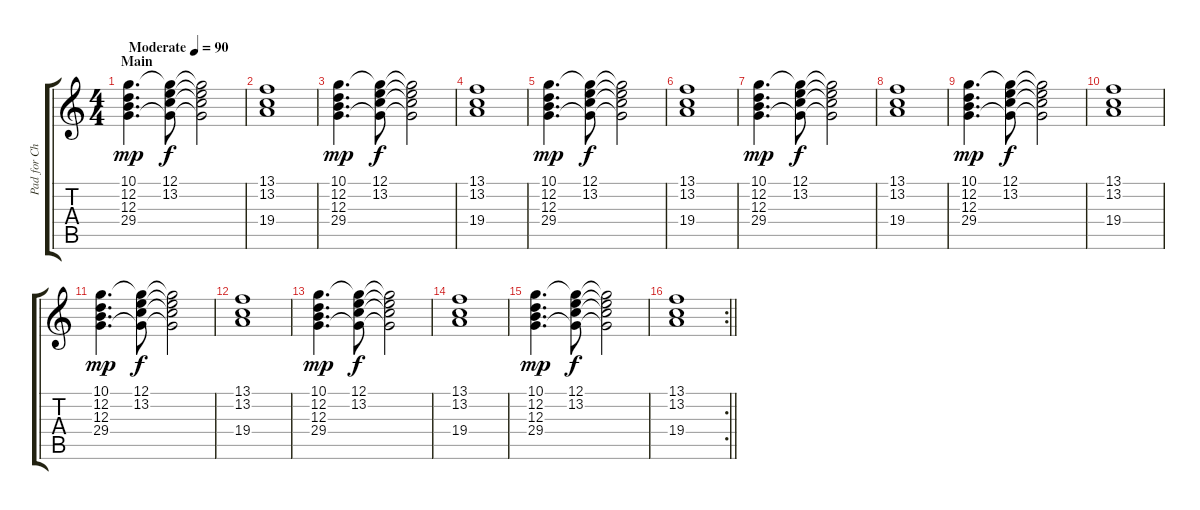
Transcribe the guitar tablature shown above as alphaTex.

\track ("Pad for Choir Ahh" "Pad for Ch") {instrument pad2warm}
\staff {score tabs}
\tuning (E4 B3 G3 D3 A2 E2) {hide}
\ts (4 4)
\section ("" "Main")
\tempo (90 "Moderate")
\clef g2
\ks c
(10.1 12.2 12.3 29.4).4{d dy mp instrument pad2warm} (12.1 13.2 12.3{t} 29.4{t}).8{dy f} (12.1{t} 13.2{t} 12.3{t} 29.4{t}).2 |
(13.1 13.2 19.4).1 |
(10.1 12.2 12.3 29.4).4{d dy mp} (12.1 13.2 12.3{t} 29.4{t}).8{dy f} (12.1{t} 13.2{t} 12.3{t} 29.4{t}).2 |
(13.1 13.2 19.4).1 |
(10.1 12.2 12.3 29.4).4{d dy mp} (12.1 13.2 12.3{t} 29.4{t}).8{dy f} (12.1{t} 13.2{t} 12.3{t} 29.4{t}).2 |
(13.1 13.2 19.4).1 |
(10.1 12.2 12.3 29.4).4{d dy mp} (12.1 13.2 12.3{t} 29.4{t}).8{dy f} (12.1{t} 13.2{t} 12.3{t} 29.4{t}).2 |
(13.1 13.2 19.4).1 |
(10.1 12.2 12.3 29.4).4{d dy mp} (12.1 13.2 12.3{t} 29.4{t}).8{dy f} (12.1{t} 13.2{t} 12.3{t} 29.4{t}).2 |
(13.1 13.2 19.4).1 |
(10.1 12.2 12.3 29.4).4{d dy mp} (12.1 13.2 12.3{t} 29.4{t}).8{dy f} (12.1{t} 13.2{t} 12.3{t} 29.4{t}).2 |
(13.1 13.2 19.4).1 |
(10.1 12.2 12.3 29.4).4{d dy mp} (12.1 13.2 12.3{t} 29.4{t}).8{dy f} (12.1{t} 13.2{t} 12.3{t} 29.4{t}).2 |
(13.1 13.2 19.4).1 |
(10.1 12.2 12.3 29.4).4{d dy mp} (12.1 13.2 12.3{t} 29.4{t}).8{dy f} (12.1{t} 13.2{t} 12.3{t} 29.4{t}).2 |
\rc 2
\barLineRight lightlight
(13.1 13.2 19.4).1
